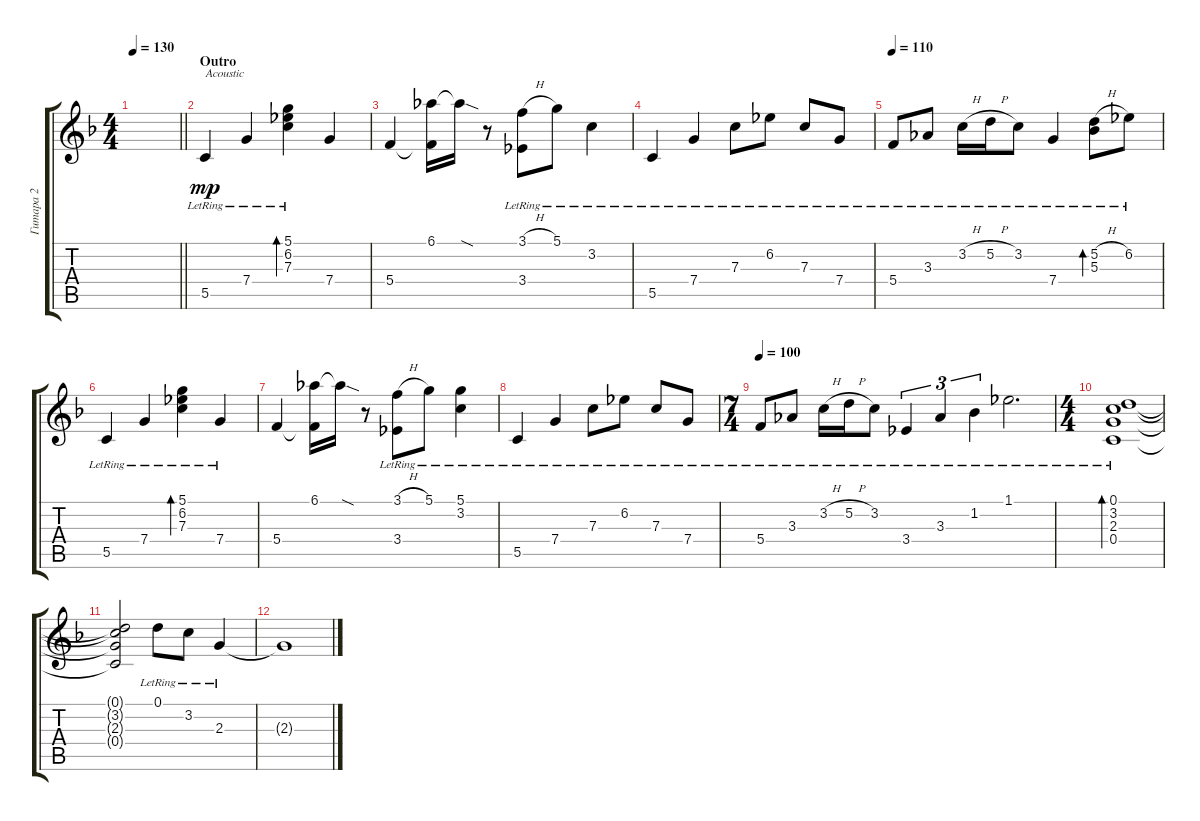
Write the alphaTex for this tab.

\track ("Гитара 2" "Гитара 2") {instrument acousticguitarsteel}
\staff {score tabs}
\tuning (D4 A3 F3 C3 G2 D2) {hide}
\ts (4 4)
\tempo 130
\clef g2
\barLineRight lightlight
\ks dminor
|
\section ("" "Outro")
5.5{lr}.4{txt "Acoustic" dy mp volume 8 instrument acousticguitarsteel} 7.4{lr}.4 (5.1{lr} 6.2{lr} 7.3{lr}).4{bd 60} 7.4.4 |
5.4.4 (6.1 5.4{t}).16 6.1{sod t}.16 r.8 (3.1{h lr} 3.4{lr}).8 5.1{lr}.8 3.2{lr}.4 |
5.5{lr}.4 7.4{lr}.4 7.3{lr}.8 6.2{lr}.8 7.3{lr}.8 7.4{lr}.8 |
\tempo 110
5.4{lr}.8 3.3{lr}.8 3.2{h lr}.16 5.2{h lr}.16 3.2{lr}.8 7.4{lr}.4 (5.2{h lr} 5.3{lr}).8{bd 60} 6.2{lr}.8 |
5.5{lr}.4 7.4{lr}.4 (5.1{lr} 6.2{lr} 7.3{lr}).4{bd 60} 7.4{lr}.4 |
5.4.4 (6.1 5.4{t}).16 6.1{sod t}.16 r.8 (3.1{h lr} 3.4{lr}).8 5.1{lr}.8 (5.1{lr} 3.2{lr}).4 |
5.5{lr}.4 7.4{lr}.4 7.3{lr}.8 6.2{lr}.8 7.3{lr}.8 7.4{lr}.8 |
\ts (7 4)
\tempo 100
5.4{lr}.8 3.3{lr}.8 3.2{h lr}.16 5.2{h lr}.16 3.2{lr}.8 3.4{lr}.4{tu (3 2)} 3.3{lr}.4{tu (3 2)} 1.2{lr}.4{tu (3 2)} 1.1{lr}.2{d} |
\ts (4 4)
(0.1{lr} 3.2{lr} 2.3{lr} 0.4{lr}).1{bd 480} |
(0.1{t} 3.2{t} 2.3{t} 0.4{t}).2 0.1{lr}.8 3.2{lr}.8 2.3{lr}.4 |
2.3{t}.1
